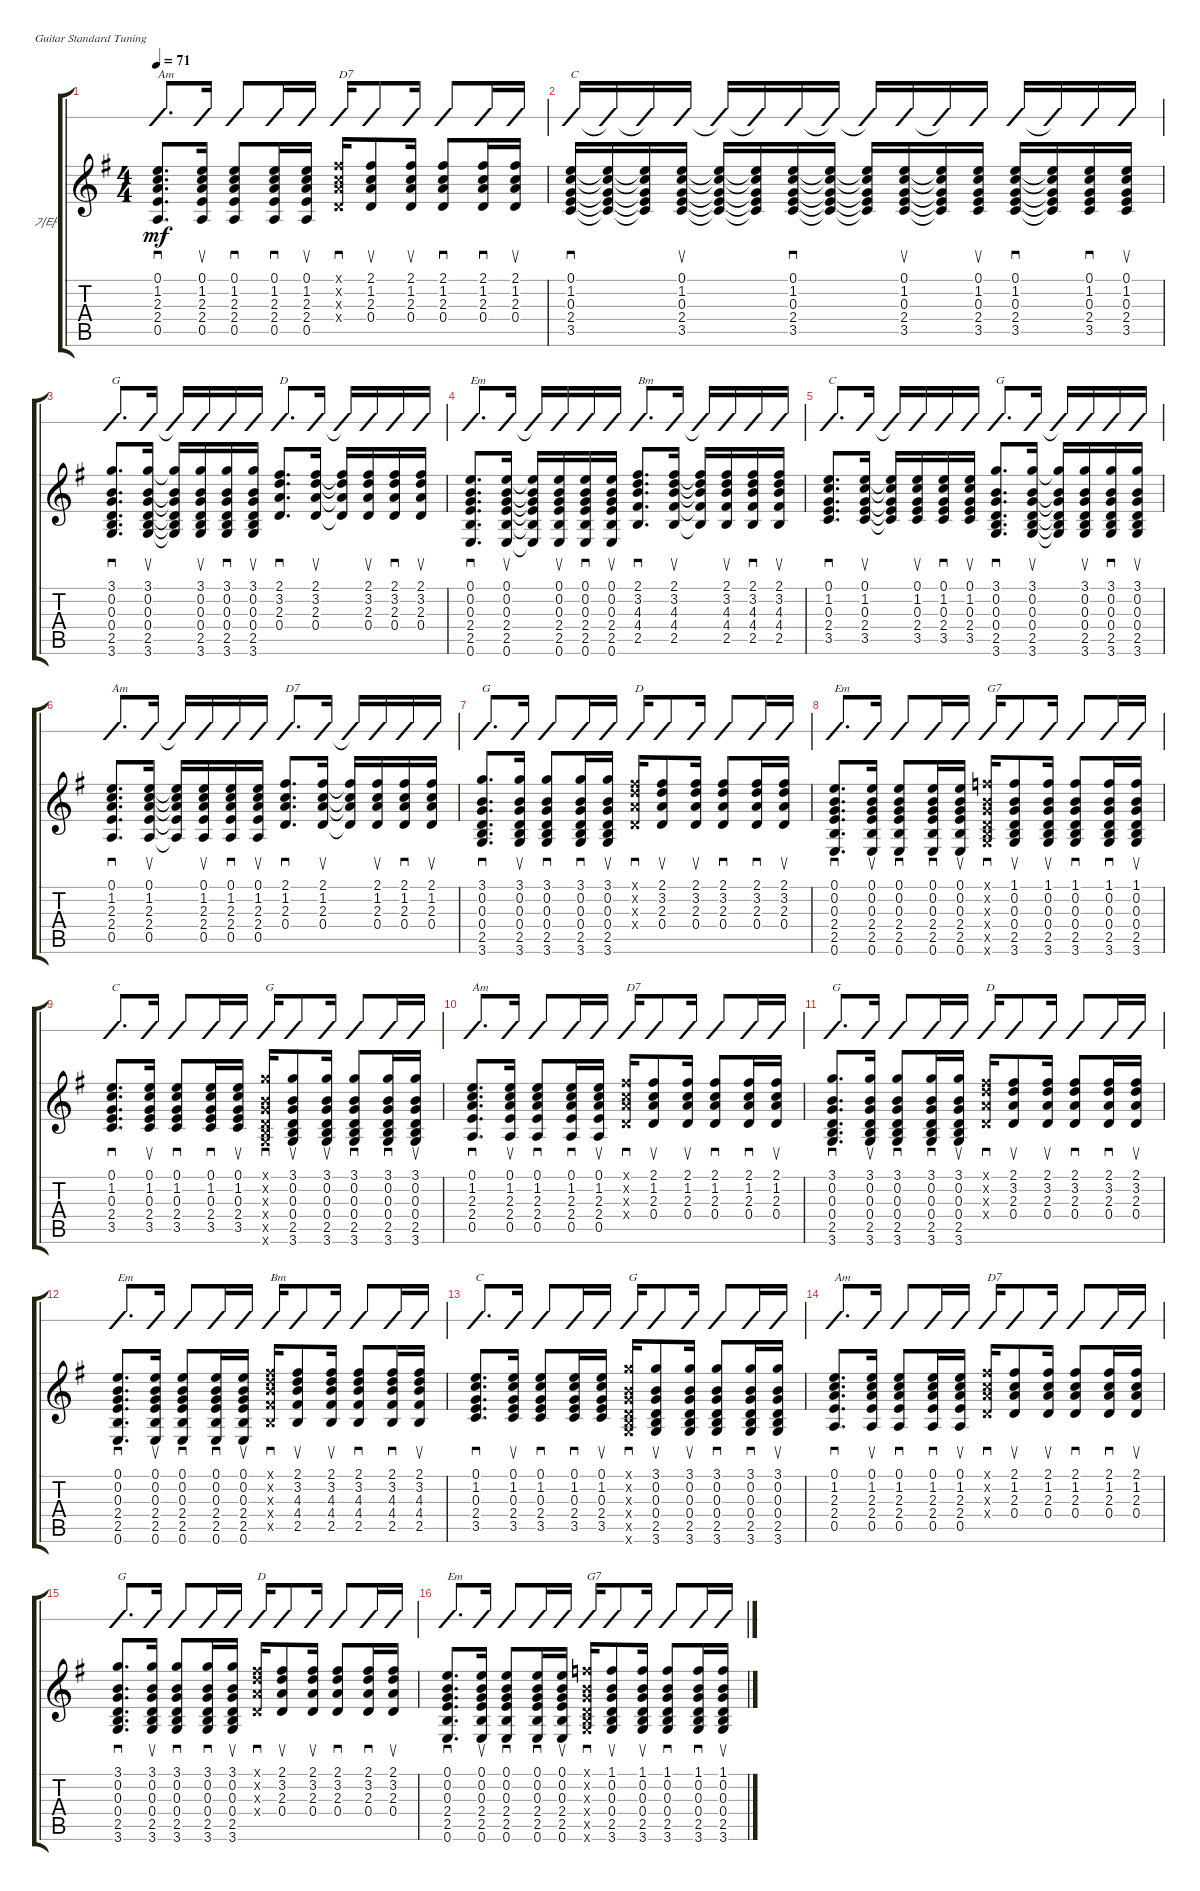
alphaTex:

\defaultSystemsLayout 4
\bracketExtendMode groupsimilarinstruments
\firstSystemTrackNameOrientation horizontal
\otherSystemsTrackNameOrientation horizontal
\track ("기타" "기타") {instrument acousticguitarsteel}
\staff {score tabs slash}
\tuning (E4 B3 G3 D3 A2 E2)
\ts (4 4)
\tempo 71
\clef g2
\ks g
(0.5 2.4 2.3 1.2 0.1).8{d sd txt "Am" dy mf} (0.5 2.4 2.3 1.2 0.1).16{su} (0.5 2.4 2.3 1.2 0.1).8{sd} (0.5 2.4 2.3 1.2 0.1).16{sd} (0.5 2.4 2.3 1.2 0.1).16{su} (0.4{x} 2.3{x} 1.2{x} 2.1{x}).16{sd txt "D7"} (0.4 2.3 1.2 2.1).8{su} (0.4 2.3 1.2 2.1).16{su} (0.4 2.3 1.2 2.1).8{sd} (0.4 2.3 1.2 2.1).16{sd} (0.4 2.3 1.2 2.1).16{su} |
(3.5 2.4 0.3 1.2 0.1).16{sd txt "C"} (3.5{t} 2.4{t} 0.3{t} 1.2{t} 0.1{t}).16 (3.5{t} 2.4{t} 0.3{t} 1.2{t} 0.1{t}).16 (3.5 2.4 0.3 1.2 0.1).16{su} (3.5{t} 2.4{t} 0.3{t} 1.2{t} 0.1{t}).16 (3.5{t} 2.4{t} 0.3{t} 1.2{t} 0.1{t}).16 (3.5 2.4 0.3 1.2 0.1).16{sd} (3.5{t} 2.4{t} 0.3{t} 1.2{t} 0.1{t}).16 (3.5{t} 2.4{t} 0.3{t} 1.2{t} 0.1{t}).16 (3.5 2.4 0.3 1.2 0.1).16{su} (3.5{t} 2.4{t} 0.3{t} 1.2{t} 0.1{t}).16 (3.5 2.4 0.3 1.2 0.1).16{su} (3.5 2.4 0.3 1.2 0.1).16{sd} (3.5{t} 2.4{t} 0.3{t} 1.2{t} 0.1{t}).16 (3.5 2.4 0.3 1.2 0.1).16{sd} (3.5 2.4 0.3 1.2 0.1).16{su} |
(3.6 2.5 0.4 0.3 0.2 3.1).8{d sd txt "G"} (3.6 2.5 0.4 0.3 0.2 3.1).16{su} (3.6{t} 2.5{t} 0.4{t} 0.3{t} 0.2{t} 3.1{t}).16 (3.6 2.5 0.4 0.3 0.2 3.1).16{su} (3.6 2.5 0.4 0.3 0.2 3.1).16{sd} (3.6 2.5 0.4 0.3 0.2 3.1).16{su} (0.4 2.3 3.2 2.1).8{d sd txt "D"} (0.4 2.3 3.2 2.1).16{su} (0.4{t} 2.3{t} 3.2{t} 2.1{t}).16 (0.4 2.3 3.2 2.1).16{su} (0.4 2.3 3.2 2.1).16{sd} (0.4 2.3 3.2 2.1).16{su} |
(0.6 2.5 2.4 0.3 0.2 0.1).8{d sd txt "Em"} (0.6 2.5 2.4 0.3 0.2 0.1).16{su} (0.6{t} 2.5{t} 2.4{t} 0.3{t} 0.2{t} 0.1{t}).16 (0.6 2.5 2.4 0.3 0.2 0.1).16{su} (0.6 2.5 2.4 0.3 0.2 0.1).16{sd} (0.6 2.5 2.4 0.3 0.2 0.1).16{su} (2.5 4.4 4.3 3.2 2.1).8{d sd txt "Bm"} (2.5 4.4 4.3 3.2 2.1).16{su} (2.5{t} 4.4{t} 4.3{t} 3.2{t} 2.1{t}).16 (2.5 4.4 4.3 3.2 2.1).16{su} (2.5 4.4 4.3 3.2 2.1).16{sd} (2.5 4.4 4.3 3.2 2.1).16{su} |
(3.5 2.4 0.3 1.2 0.1).8{d sd txt "C"} (3.5 2.4 0.3 1.2 0.1).16{su} (3.5{t} 2.4{t} 0.3{t} 1.2{t} 0.1{t}).16 (3.5 2.4 0.3 1.2 0.1).16{su} (3.5 2.4 0.3 1.2 0.1).16{sd} (3.5 2.4 0.3 1.2 0.1).16{su} (3.6 2.5 0.4 0.3 0.2 3.1).8{d sd txt "G"} (3.6 2.5 0.4 0.3 0.2 3.1).16{su} (3.6{t} 2.5{t} 0.4{t} 0.3{t} 0.2{t} 3.1{t}).16 (3.6 2.5 0.4 0.3 0.2 3.1).16{su} (3.6 2.5 0.4 0.3 0.2 3.1).16{sd} (3.6 2.5 0.4 0.3 0.2 3.1).16{su} |
(0.5 2.4 2.3 1.2 0.1).8{d sd txt "Am"} (0.5 2.4 2.3 1.2 0.1).16{su} (0.5{t} 2.4{t} 2.3{t} 1.2{t} 0.1{t}).16 (0.5 2.4 2.3 1.2 0.1).16{su} (0.5 2.4 2.3 1.2 0.1).16{sd} (0.5 2.4 2.3 1.2 0.1).16{su} (0.4 2.3 1.2 2.1).8{d sd txt "D7"} (0.4 2.3 1.2 2.1).16{su} (0.4{t} 2.3{t} 1.2{t} 2.1{t}).16 (0.4 2.3 1.2 2.1).16{su} (0.4 2.3 1.2 2.1).16{sd} (0.4 2.3 1.2 2.1).16{su} |
(3.6 2.5 0.4 0.3 0.2 3.1).8{d sd txt "G"} (3.6 2.5 0.4 0.3 0.2 3.1).16{su} (3.6 2.5 0.4 0.3 0.2 3.1).8{sd} (3.6 2.5 0.4 0.3 0.2 3.1).16{sd} (3.6 2.5 0.4 0.3 0.2 3.1).16{su} (0.4{x} 2.3{x} 3.2{x} 2.1{x}).16{sd txt "D"} (0.4 2.3 3.2 2.1).8{su} (0.4 2.3 3.2 2.1).16{su} (0.4 2.3 3.2 2.1).8{sd} (0.4 2.3 3.2 2.1).16{sd} (0.4 2.3 3.2 2.1).16{su} |
(0.6 2.5 2.4 0.3 0.2 0.1).8{d sd txt "Em"} (0.6 2.5 2.4 0.3 0.2 0.1).16{su} (0.6 2.5 2.4 0.3 0.2 0.1).8{sd} (0.6 2.5 2.4 0.3 0.2 0.1).16{sd} (0.6 2.5 2.4 0.3 0.2 0.1).16{su} (3.6{x} 2.5{x} 0.4{x} 0.3{x} 0.2{x} 1.1{x}).16{sd txt "G7"} (3.6 2.5 0.4 0.3 0.2 1.1).8{su} (3.6 2.5 0.4 0.3 0.2 1.1).16{su} (3.6 2.5 0.4 0.3 0.2 1.1).8{sd} (3.6 2.5 0.4 0.3 0.2 1.1).16{sd} (3.6 2.5 0.4 0.3 0.2 1.1).16{su} |
(3.5 2.4 0.3 1.2 0.1).8{d sd txt "C"} (3.5 2.4 0.3 1.2 0.1).16{su} (3.5 2.4 0.3 1.2 0.1).8{sd} (3.5 2.4 0.3 1.2 0.1).16{sd} (3.5 2.4 0.3 1.2 0.1).16{su} (3.6{x} 2.5{x} 0.4{x} 0.3{x} 0.2{x} 3.1{x}).16{sd txt "G"} (3.6 2.5 0.4 0.3 0.2 3.1).8{su} (3.6 2.5 0.4 0.3 0.2 3.1).16{su} (3.6 2.5 0.4 0.3 0.2 3.1).8{sd} (3.6 2.5 0.4 0.3 0.2 3.1).16{sd} (3.6 2.5 0.4 0.3 0.2 3.1).16{su} |
(0.5 2.4 2.3 1.2 0.1).8{d sd txt "Am"} (0.5 2.4 2.3 1.2 0.1).16{su} (0.5 2.4 2.3 1.2 0.1).8{sd} (0.5 2.4 2.3 1.2 0.1).16{sd} (0.5 2.4 2.3 1.2 0.1).16{su} (0.4{x} 2.3{x} 1.2{x} 2.1{x}).16{sd txt "D7"} (0.4 2.3 1.2 2.1).8{su} (0.4 2.3 1.2 2.1).16{su} (0.4 2.3 1.2 2.1).8{sd} (0.4 2.3 1.2 2.1).16{sd} (0.4 2.3 1.2 2.1).16{su} |
(3.6 2.5 0.4 0.3 0.2 3.1).8{d sd txt "G"} (3.6 2.5 0.4 0.3 0.2 3.1).16{su} (3.6 2.5 0.4 0.3 0.2 3.1).8{sd} (3.6 2.5 0.4 0.3 0.2 3.1).16{sd} (3.6 2.5 0.4 0.3 0.2 3.1).16{su} (0.4{x} 2.3{x} 3.2{x} 2.1{x}).16{sd txt "D"} (0.4 2.3 3.2 2.1).8{su} (0.4 2.3 3.2 2.1).16{su} (0.4 2.3 3.2 2.1).8{sd} (0.4 2.3 3.2 2.1).16{sd} (0.4 2.3 3.2 2.1).16{su} |
(0.6 2.5 2.4 0.3 0.2 0.1).8{d sd txt "Em"} (0.6 2.5 2.4 0.3 0.2 0.1).16{su} (0.6 2.5 2.4 0.3 0.2 0.1).8{sd} (0.6 2.5 2.4 0.3 0.2 0.1).16{sd} (0.6 2.5 2.4 0.3 0.2 0.1).16{su} (2.5{x} 4.4{x} 4.3{x} 3.2{x} 2.1{x}).16{sd txt "Bm"} (2.5 4.4 4.3 3.2 2.1).8{su} (2.5 4.4 4.3 3.2 2.1).16{su} (2.5 4.4 4.3 3.2 2.1).8{sd} (2.5 4.4 4.3 3.2 2.1).16{sd} (2.5 4.4 4.3 3.2 2.1).16{su} |
(3.5 2.4 0.3 1.2 0.1).8{d sd txt "C"} (3.5 2.4 0.3 1.2 0.1).16{su} (3.5 2.4 0.3 1.2 0.1).8{sd} (3.5 2.4 0.3 1.2 0.1).16{sd} (3.5 2.4 0.3 1.2 0.1).16{su} (3.6{x} 2.5{x} 0.4{x} 0.3{x} 0.2{x} 3.1{x}).16{sd txt "G"} (3.6 2.5 0.4 0.3 0.2 3.1).8{su} (3.6 2.5 0.4 0.3 0.2 3.1).16{su} (3.6 2.5 0.4 0.3 0.2 3.1).8{sd} (3.6 2.5 0.4 0.3 0.2 3.1).16{sd} (3.6 2.5 0.4 0.3 0.2 3.1).16{su} |
(0.5 2.4 2.3 1.2 0.1).8{d sd txt "Am"} (0.5 2.4 2.3 1.2 0.1).16{su} (0.5 2.4 2.3 1.2 0.1).8{sd} (0.5 2.4 2.3 1.2 0.1).16{sd} (0.5 2.4 2.3 1.2 0.1).16{su} (0.4{x} 2.3{x} 1.2{x} 2.1{x}).16{sd txt "D7"} (0.4 2.3 1.2 2.1).8{su} (0.4 2.3 1.2 2.1).16{su} (0.4 2.3 1.2 2.1).8{sd} (0.4 2.3 1.2 2.1).16{sd} (0.4 2.3 1.2 2.1).16{su} |
(3.6 2.5 0.4 0.3 0.2 3.1).8{d sd txt "G"} (3.6 2.5 0.4 0.3 0.2 3.1).16{su} (3.6 2.5 0.4 0.3 0.2 3.1).8{sd} (3.6 2.5 0.4 0.3 0.2 3.1).16{sd} (3.6 2.5 0.4 0.3 0.2 3.1).16{su} (0.4{x} 2.3{x} 3.2{x} 2.1{x}).16{sd txt "D"} (0.4 2.3 3.2 2.1).8{su} (0.4 2.3 3.2 2.1).16{su} (0.4 2.3 3.2 2.1).8{sd} (0.4 2.3 3.2 2.1).16{sd} (0.4 2.3 3.2 2.1).16{su} |
(0.6 2.5 2.4 0.3 0.2 0.1).8{d sd txt "Em"} (0.6 2.5 2.4 0.3 0.2 0.1).16{su} (0.6 2.5 2.4 0.3 0.2 0.1).8{sd} (0.6 2.5 2.4 0.3 0.2 0.1).16{sd} (0.6 2.5 2.4 0.3 0.2 0.1).16{su} (3.6{x} 2.5{x} 0.4{x} 0.3{x} 0.2{x} 1.1{x}).16{sd txt "G7"} (3.6 2.5 0.4 0.3 0.2 1.1).8{su} (3.6 2.5 0.4 0.3 0.2 1.1).16{su} (3.6 2.5 0.4 0.3 0.2 1.1).8{sd} (3.6 2.5 0.4 0.3 0.2 1.1).16{sd} (3.6 2.5 0.4 0.3 0.2 1.1).16{su}
